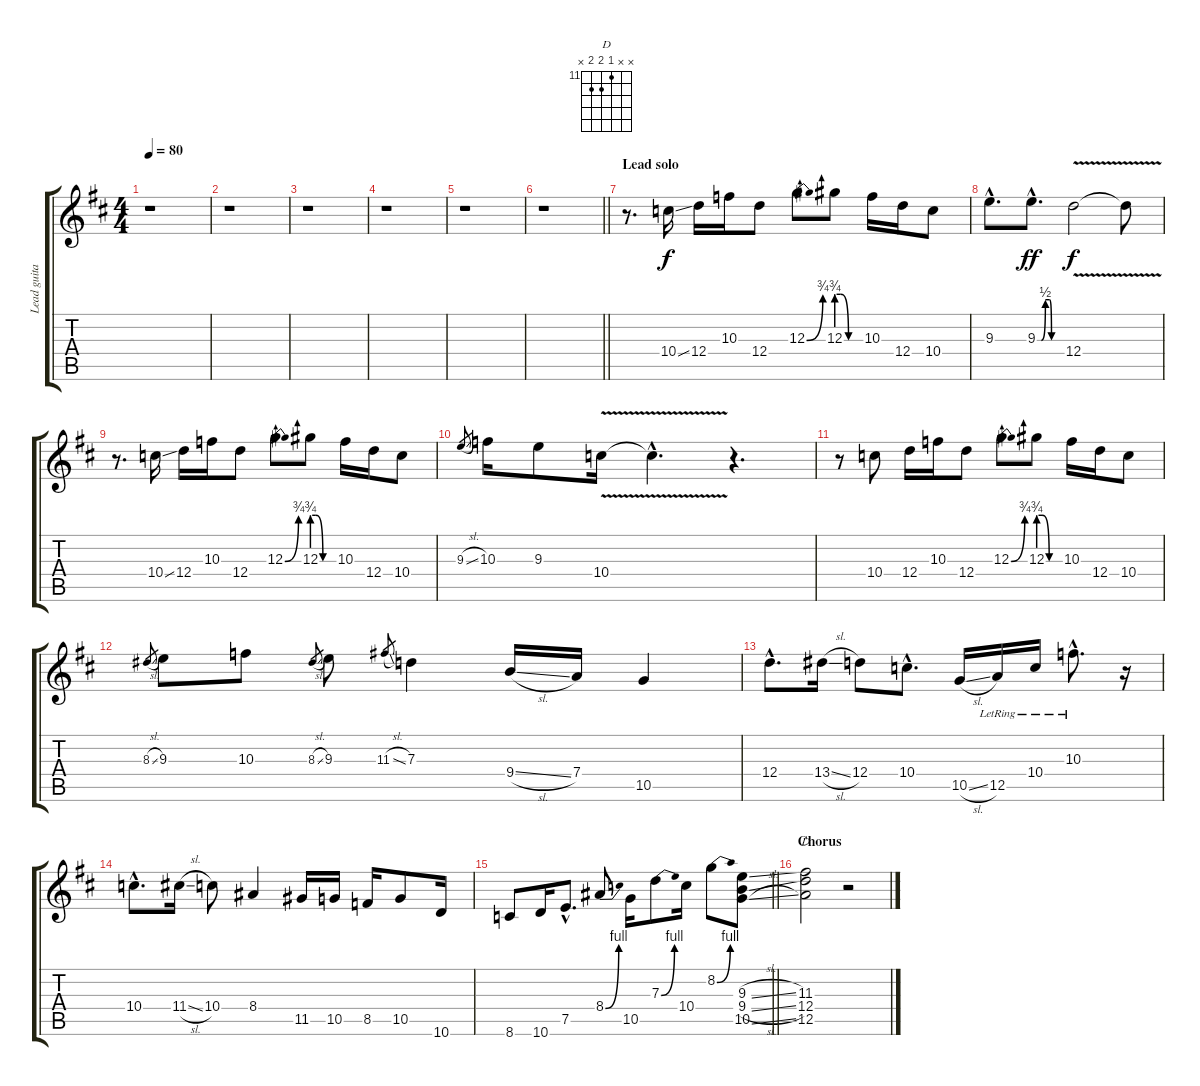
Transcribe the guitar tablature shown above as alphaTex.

\track ("Lead guitar" "Lead guita") {instrument distortionguitar}
\staff {score tabs}
\tuning (E4 B3 G3 D3 A2 E2) {hide}
\chord ("D" x x 11 12 12 x) {firstfret 11}
\ts (4 4)
\tempo 80
\clef g2
\ks d
r.1{dy f} |
r.1 |
r.1 |
r.1 |
r.1 |
\barLineRight lightlight
r.1 |
\section ("" "Lead solo")
r.8{d} 10.4{ss}.16 12.4.16 10.3.16 12.4.8 12.3{be (bend 0 0 60 3)}.8 12.3{be (custom 0 3 10 3 30 0 40 0 60 0)}.8 10.3.16 12.4.16 10.4.8 |
9.3{hac}.8{d} 9.3{be (custom 0 0 10 0 20 2 30 2 35 0 45 0 60 0) hac}.8{d dy ff} 12.4{v}.2{dy f} 12.4{t}.8 |
r.8{d} 10.4{ss}.16 12.4.16 10.3.16 12.4.8 12.3{be (bend 0 0 60 3)}.8 12.3{be (custom 0 3 10 3 30 0 40 0 60 0)}.8 10.3.16 12.4.16 10.4.8 |
9.3{sl}.8{gr} 10.3.16 9.3.8 10.4{v}.16 10.4{hac t}.4{d} r.4{d} |
r.8 10.4.8 12.4.16 10.3.16 12.4.8 12.3{be (bend 0 0 60 3)}.8 12.3{be (custom 0 3 10 3 30 0 40 0 60 0)}.8 10.3.16 12.4.16 10.4.8 |
8.3{sl}.8{gr} 9.3.8 10.3.8 8.3{sl}.8{gr} 9.3.8 11.3{sl}.8{gr} 7.3.4 9.4{sl}.16 7.4.16 10.5.4 |
12.4{hac}.8{d} 13.4{sl}.16 12.4.8 10.4{hac}.8{d} 10.5{sl}.16 12.5{lr}.16 10.4{lr}.16 10.3{hac lr}.8{d} r.16 |
10.4{hac}.8{d} 11.4{sl}.16 10.4.8 8.4.4 11.5.16 10.5.16 8.5.16 10.5.8 10.6.16 |
\barLineRight lightlight
8.6.8 10.6.16 7.5{hac}.8{d} 8.4{be (bend 0 0 60 4)}.8 10.5.16 7.3{be (bend 0 0 60 4)}.8 10.4.16 8.2{be (bend 0 0 60 4)}.8 (9.3{sl} 9.4{sl} 10.5{sl}).8{volume 10} |
\section ("" "Chorus")
(11.3 12.4 12.5).2{ch "D" volume 0} r.2
